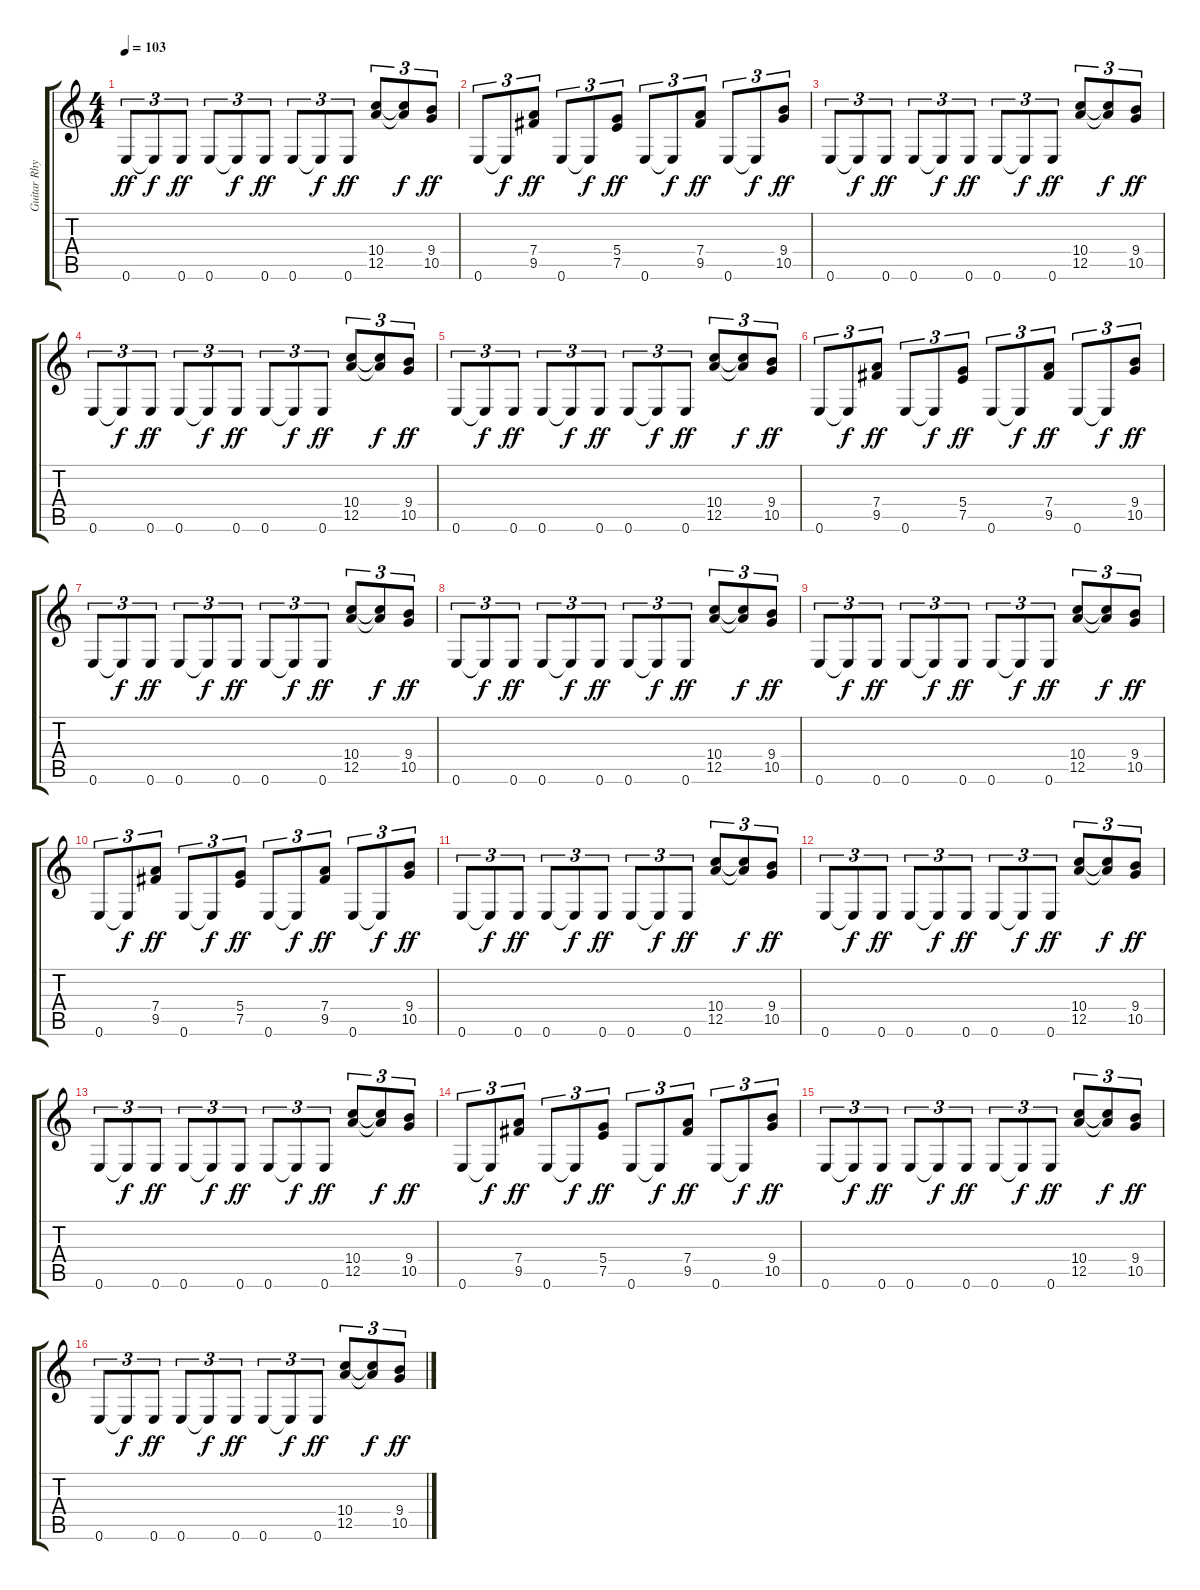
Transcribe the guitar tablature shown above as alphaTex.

\track ("Guitar Rhythm" "Guitar Rhy") {instrument overdrivenguitar}
\staff {score tabs}
\tuning (E4 B3 G3 D3 A2 E2) {hide}
\ts (4 4)
\tempo 103
\clef g2
\ks c
0.6.8{tu (3 2) dy ff} 0.6{t}.8{tu (3 2) dy f} 0.6.8{tu (3 2) dy ff} 0.6.8{tu (3 2)} 0.6{t}.8{tu (3 2) dy f} 0.6.8{tu (3 2) dy ff} 0.6.8{tu (3 2)} 0.6{t}.8{tu (3 2) dy f} 0.6.8{tu (3 2) dy ff} (10.4 12.5).8{tu (3 2)} (10.4{t} 12.5{t}).8{tu (3 2) dy f} (9.4 10.5).8{tu (3 2) dy ff} |
0.6.8{tu (3 2)} 0.6{t}.8{tu (3 2) dy f} (7.4 9.5).8{tu (3 2) dy ff} 0.6.8{tu (3 2)} 0.6{t}.8{tu (3 2) dy f} (5.4 7.5).8{tu (3 2) dy ff} 0.6.8{tu (3 2)} 0.6{t}.8{tu (3 2) dy f} (7.4 9.5).8{tu (3 2) dy ff} 0.6.8{tu (3 2)} 0.6{t}.8{tu (3 2) dy f} (9.4 10.5).8{tu (3 2) dy ff} |
0.6.8{tu (3 2)} 0.6{t}.8{tu (3 2) dy f} 0.6.8{tu (3 2) dy ff} 0.6.8{tu (3 2)} 0.6{t}.8{tu (3 2) dy f} 0.6.8{tu (3 2) dy ff} 0.6.8{tu (3 2)} 0.6{t}.8{tu (3 2) dy f} 0.6.8{tu (3 2) dy ff} (10.4 12.5).8{tu (3 2)} (10.4{t} 12.5{t}).8{tu (3 2) dy f} (9.4 10.5).8{tu (3 2) dy ff} |
0.6.8{tu (3 2)} 0.6{t}.8{tu (3 2) dy f} 0.6.8{tu (3 2) dy ff} 0.6.8{tu (3 2)} 0.6{t}.8{tu (3 2) dy f} 0.6.8{tu (3 2) dy ff} 0.6.8{tu (3 2)} 0.6{t}.8{tu (3 2) dy f} 0.6.8{tu (3 2) dy ff} (10.4 12.5).8{tu (3 2)} (10.4{t} 12.5{t}).8{tu (3 2) dy f} (9.4 10.5).8{tu (3 2) dy ff} |
0.6.8{tu (3 2)} 0.6{t}.8{tu (3 2) dy f} 0.6.8{tu (3 2) dy ff} 0.6.8{tu (3 2)} 0.6{t}.8{tu (3 2) dy f} 0.6.8{tu (3 2) dy ff} 0.6.8{tu (3 2)} 0.6{t}.8{tu (3 2) dy f} 0.6.8{tu (3 2) dy ff} (10.4 12.5).8{tu (3 2)} (10.4{t} 12.5{t}).8{tu (3 2) dy f} (9.4 10.5).8{tu (3 2) dy ff} |
0.6.8{tu (3 2)} 0.6{t}.8{tu (3 2) dy f} (7.4 9.5).8{tu (3 2) dy ff} 0.6.8{tu (3 2)} 0.6{t}.8{tu (3 2) dy f} (5.4 7.5).8{tu (3 2) dy ff} 0.6.8{tu (3 2)} 0.6{t}.8{tu (3 2) dy f} (7.4 9.5).8{tu (3 2) dy ff} 0.6.8{tu (3 2)} 0.6{t}.8{tu (3 2) dy f} (9.4 10.5).8{tu (3 2) dy ff} |
0.6.8{tu (3 2)} 0.6{t}.8{tu (3 2) dy f} 0.6.8{tu (3 2) dy ff} 0.6.8{tu (3 2)} 0.6{t}.8{tu (3 2) dy f} 0.6.8{tu (3 2) dy ff} 0.6.8{tu (3 2)} 0.6{t}.8{tu (3 2) dy f} 0.6.8{tu (3 2) dy ff} (10.4 12.5).8{tu (3 2)} (10.4{t} 12.5{t}).8{tu (3 2) dy f} (9.4 10.5).8{tu (3 2) dy ff} |
0.6.8{tu (3 2)} 0.6{t}.8{tu (3 2) dy f} 0.6.8{tu (3 2) dy ff} 0.6.8{tu (3 2)} 0.6{t}.8{tu (3 2) dy f} 0.6.8{tu (3 2) dy ff} 0.6.8{tu (3 2)} 0.6{t}.8{tu (3 2) dy f} 0.6.8{tu (3 2) dy ff} (10.4 12.5).8{tu (3 2)} (10.4{t} 12.5{t}).8{tu (3 2) dy f} (9.4 10.5).8{tu (3 2) dy ff} |
0.6.8{tu (3 2)} 0.6{t}.8{tu (3 2) dy f} 0.6.8{tu (3 2) dy ff} 0.6.8{tu (3 2)} 0.6{t}.8{tu (3 2) dy f} 0.6.8{tu (3 2) dy ff} 0.6.8{tu (3 2)} 0.6{t}.8{tu (3 2) dy f} 0.6.8{tu (3 2) dy ff} (10.4 12.5).8{tu (3 2)} (10.4{t} 12.5{t}).8{tu (3 2) dy f} (9.4 10.5).8{tu (3 2) dy ff} |
0.6.8{tu (3 2)} 0.6{t}.8{tu (3 2) dy f} (7.4 9.5).8{tu (3 2) dy ff} 0.6.8{tu (3 2)} 0.6{t}.8{tu (3 2) dy f} (5.4 7.5).8{tu (3 2) dy ff} 0.6.8{tu (3 2)} 0.6{t}.8{tu (3 2) dy f} (7.4 9.5).8{tu (3 2) dy ff} 0.6.8{tu (3 2)} 0.6{t}.8{tu (3 2) dy f} (9.4 10.5).8{tu (3 2) dy ff} |
0.6.8{tu (3 2)} 0.6{t}.8{tu (3 2) dy f} 0.6.8{tu (3 2) dy ff} 0.6.8{tu (3 2)} 0.6{t}.8{tu (3 2) dy f} 0.6.8{tu (3 2) dy ff} 0.6.8{tu (3 2)} 0.6{t}.8{tu (3 2) dy f} 0.6.8{tu (3 2) dy ff} (10.4 12.5).8{tu (3 2)} (10.4{t} 12.5{t}).8{tu (3 2) dy f} (9.4 10.5).8{tu (3 2) dy ff} |
0.6.8{tu (3 2)} 0.6{t}.8{tu (3 2) dy f} 0.6.8{tu (3 2) dy ff} 0.6.8{tu (3 2)} 0.6{t}.8{tu (3 2) dy f} 0.6.8{tu (3 2) dy ff} 0.6.8{tu (3 2)} 0.6{t}.8{tu (3 2) dy f} 0.6.8{tu (3 2) dy ff} (10.4 12.5).8{tu (3 2)} (10.4{t} 12.5{t}).8{tu (3 2) dy f} (9.4 10.5).8{tu (3 2) dy ff} |
0.6.8{tu (3 2)} 0.6{t}.8{tu (3 2) dy f} 0.6.8{tu (3 2) dy ff} 0.6.8{tu (3 2)} 0.6{t}.8{tu (3 2) dy f} 0.6.8{tu (3 2) dy ff} 0.6.8{tu (3 2)} 0.6{t}.8{tu (3 2) dy f} 0.6.8{tu (3 2) dy ff} (10.4 12.5).8{tu (3 2)} (10.4{t} 12.5{t}).8{tu (3 2) dy f} (9.4 10.5).8{tu (3 2) dy ff} |
0.6.8{tu (3 2)} 0.6{t}.8{tu (3 2) dy f} (7.4 9.5).8{tu (3 2) dy ff} 0.6.8{tu (3 2)} 0.6{t}.8{tu (3 2) dy f} (5.4 7.5).8{tu (3 2) dy ff} 0.6.8{tu (3 2)} 0.6{t}.8{tu (3 2) dy f} (7.4 9.5).8{tu (3 2) dy ff} 0.6.8{tu (3 2)} 0.6{t}.8{tu (3 2) dy f} (9.4 10.5).8{tu (3 2) dy ff} |
0.6.8{tu (3 2)} 0.6{t}.8{tu (3 2) dy f} 0.6.8{tu (3 2) dy ff} 0.6.8{tu (3 2)} 0.6{t}.8{tu (3 2) dy f} 0.6.8{tu (3 2) dy ff} 0.6.8{tu (3 2)} 0.6{t}.8{tu (3 2) dy f} 0.6.8{tu (3 2) dy ff} (10.4 12.5).8{tu (3 2)} (10.4{t} 12.5{t}).8{tu (3 2) dy f} (9.4 10.5).8{tu (3 2) dy ff} |
0.6.8{tu (3 2)} 0.6{t}.8{tu (3 2) dy f} 0.6.8{tu (3 2) dy ff} 0.6.8{tu (3 2)} 0.6{t}.8{tu (3 2) dy f} 0.6.8{tu (3 2) dy ff} 0.6.8{tu (3 2)} 0.6{t}.8{tu (3 2) dy f} 0.6.8{tu (3 2) dy ff} (10.4 12.5).8{tu (3 2)} (10.4{t} 12.5{t}).8{tu (3 2) dy f} (9.4 10.5).8{tu (3 2) dy ff}
